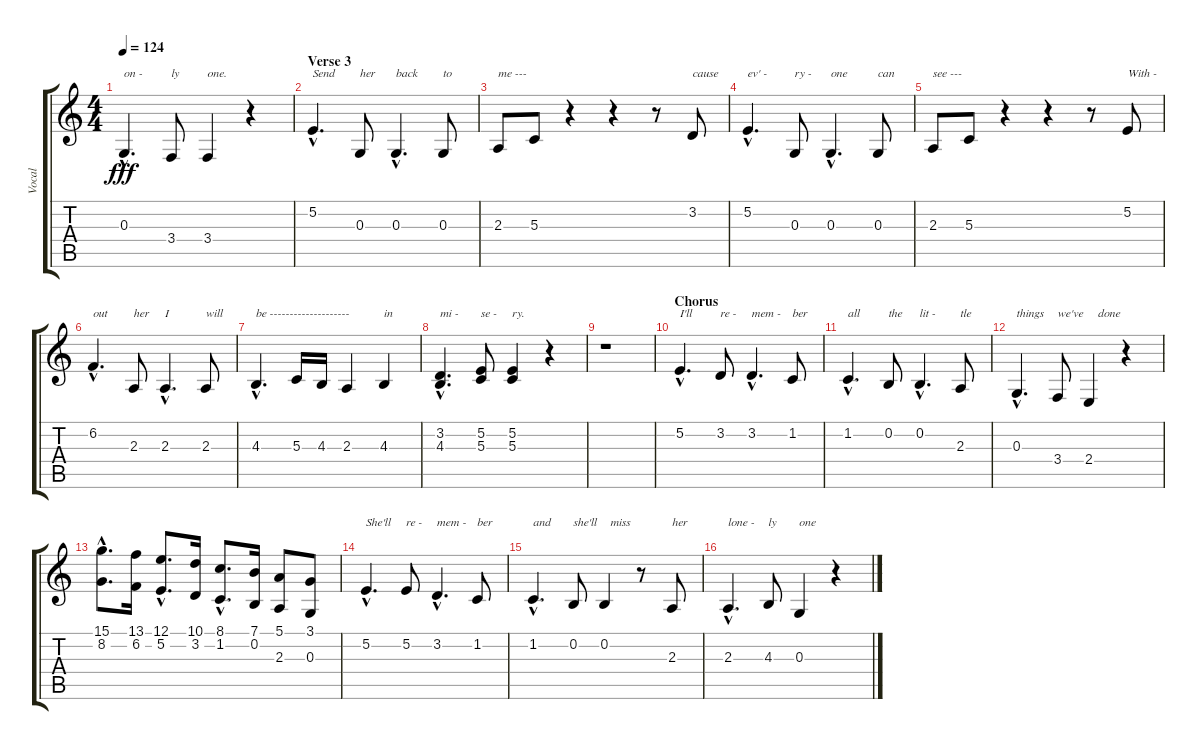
\track ("Vocal" "Vocal") {instrument altosax}
\staff {score tabs}
\tuning (E4 B3 G3 D3 A2 E2) {hide}
\ts (4 4)
\tempo 124
\clef g2
\ks c
0.3{hac}.4{d txt "on -" dy fff} 3.4.8{txt "ly"} 3.4.4{txt "one."} r.4 |
\section ("" "Verse 3")
5.2{hac}.4{d txt "Send"} 0.3.8{txt "her"} 0.3{hac}.4{d txt "back"} 0.3.8{txt "to"} |
2.3.8{txt "me ---"} 5.3.8 r.4 r.4 r.8 3.2.8{txt "cause"} |
5.2{hac}.4{d txt "ev' -"} 0.3.8{txt "ry -"} 0.3{hac}.4{d txt "one"} 0.3.8{txt "can"} |
2.3.8{txt "see ---"} 5.3.8 r.4 r.4 r.8 5.2.8{txt "With -"} |
6.2{hac}.4{d txt "out"} 2.3.8{txt "her"} 2.3{hac}.4{d txt "I"} 2.3.8{txt "will"} |
4.3{hac}.4{d txt "be --------------------"} 5.3.16 4.3.16 2.3.4 4.3.4{txt "in"} |
(3.2{hac} 4.3{hac}).4{d txt "mi -"} (5.2 5.3).8{txt "se -"} (5.2 5.3).4{txt "ry."} r.4 |
r.1 |
\section ("" "Chorus")
5.2{hac}.4{d txt "I'll"} 3.2.8{txt "re -"} 3.2{hac}.4{d txt "mem -"} 1.2.8{txt "ber"} |
1.2{hac}.4{d txt "all"} 0.2.8{txt "the"} 0.2{hac}.4{d txt "lit -"} 2.3.8{txt "tle"} |
0.3{hac}.4{d txt "things"} 3.4.8{txt "we've"} 2.4.4{txt "   done"} r.4 |
(15.1{hac} 8.2{hac}).8{d volume 16 instrument brightacousticpiano} (13.1 6.2).16 (12.1{hac} 5.2{hac}).8{d} (10.1 3.2).16 (8.1{hac} 1.2{hac}).8{d} (7.1 0.2).16 (5.1 2.3).8 (3.1 0.3).8 |
5.2{hac}.4{d txt "She'll" instrument altosax} 5.2.8{txt "re -"} 3.2{hac}.4{d txt "mem -"} 1.2.8{txt "ber"} |
1.2{hac}.4{d txt "and"} 0.2.8{txt "she'll"} 0.2.4{txt "  miss"} r.8 2.3.8{txt "her"} |
2.3{hac}.4{d txt "lone -"} 4.3.8{txt "ly"} 0.3.4{txt "one"} r.4
